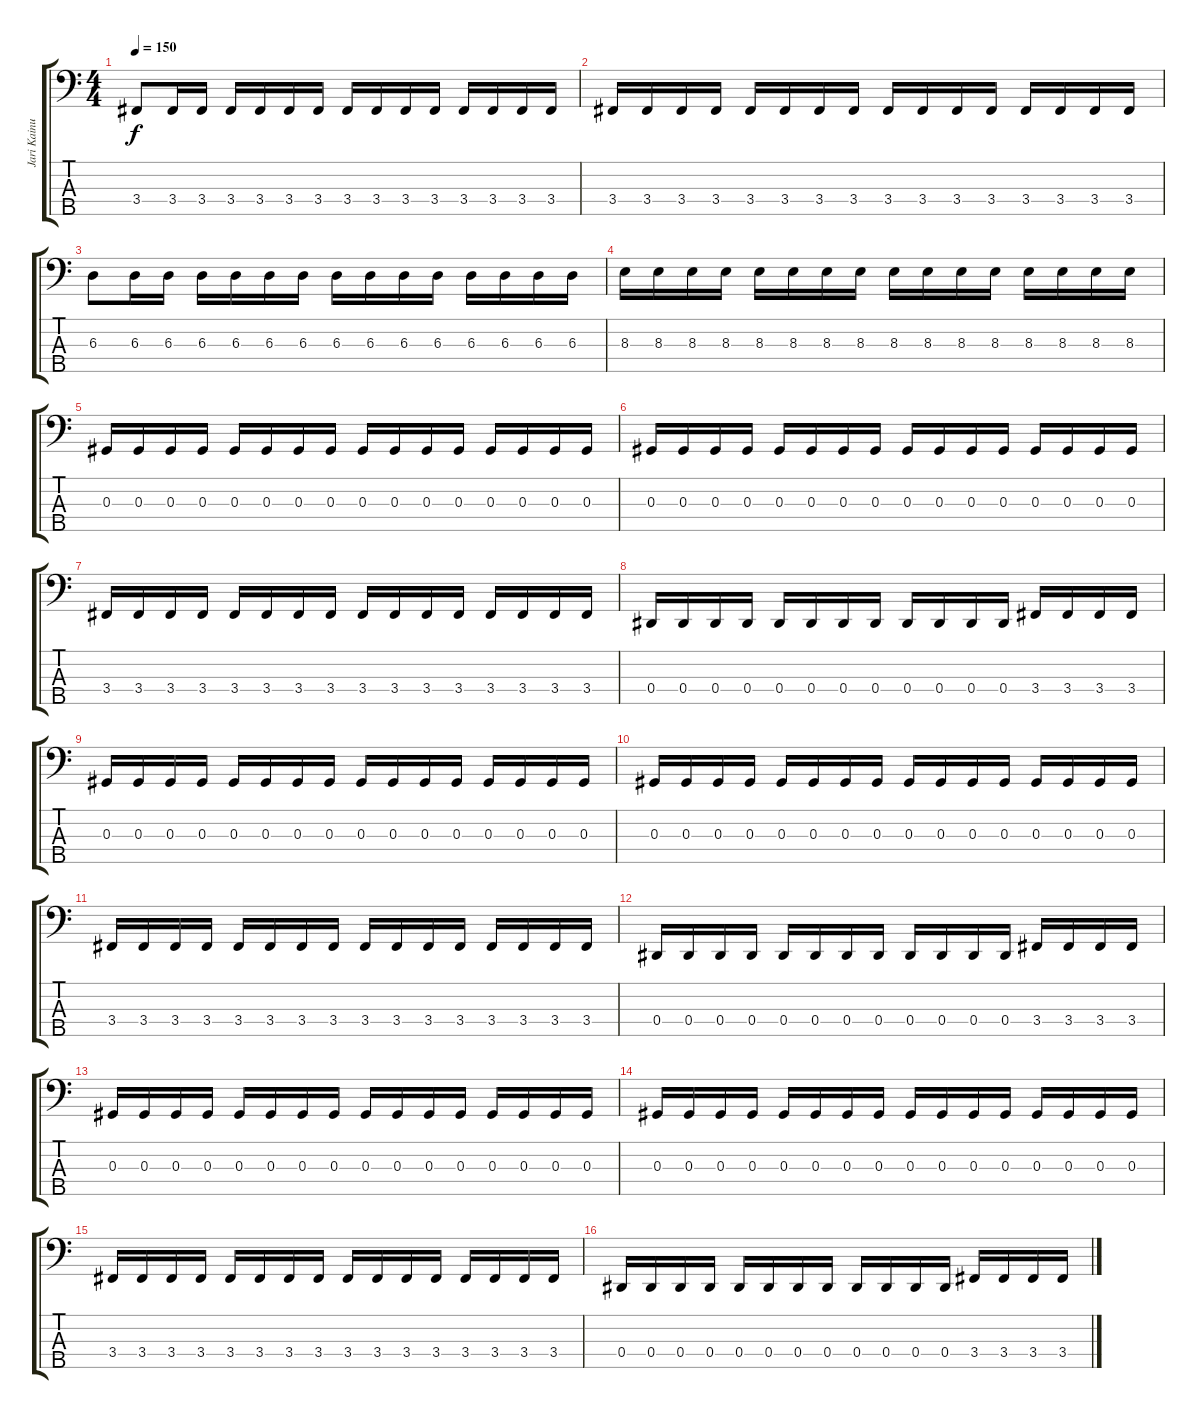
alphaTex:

\track ("Jari Kainulainen" "Jari Kainu") {instrument electricbassfinger}
\staff {score tabs}
\tuning (Gb2 Db2 Ab1 Eb1 Bb0) {hide}
\ts (4 4)
\tempo 150
\clef f4
\ks c
3.4.8{dy f} 3.4.16 3.4.16 3.4.16 3.4.16 3.4.16 3.4.16 3.4.16 3.4.16 3.4.16 3.4.16 3.4.16 3.4.16 3.4.16 3.4.16 |
3.4.16 3.4.16 3.4.16 3.4.16 3.4.16 3.4.16 3.4.16 3.4.16 3.4.16 3.4.16 3.4.16 3.4.16 3.4.16 3.4.16 3.4.16 3.4.16 |
6.3.8 6.3.16 6.3.16 6.3.16 6.3.16 6.3.16 6.3.16 6.3.16 6.3.16 6.3.16 6.3.16 6.3.16 6.3.16 6.3.16 6.3.16 |
8.3.16 8.3.16 8.3.16 8.3.16 8.3.16 8.3.16 8.3.16 8.3.16 8.3.16 8.3.16 8.3.16 8.3.16 8.3.16 8.3.16 8.3.16 8.3.16 |
0.3.16 0.3.16 0.3.16 0.3.16 0.3.16 0.3.16 0.3.16 0.3.16 0.3.16 0.3.16 0.3.16 0.3.16 0.3.16 0.3.16 0.3.16 0.3.16 |
0.3.16 0.3.16 0.3.16 0.3.16 0.3.16 0.3.16 0.3.16 0.3.16 0.3.16 0.3.16 0.3.16 0.3.16 0.3.16 0.3.16 0.3.16 0.3.16 |
3.4.16 3.4.16 3.4.16 3.4.16 3.4.16 3.4.16 3.4.16 3.4.16 3.4.16 3.4.16 3.4.16 3.4.16 3.4.16 3.4.16 3.4.16 3.4.16 |
0.4.16 0.4.16 0.4.16 0.4.16 0.4.16 0.4.16 0.4.16 0.4.16 0.4.16 0.4.16 0.4.16 0.4.16 3.4.16 3.4.16 3.4.16 3.4.16 |
0.3.16 0.3.16 0.3.16 0.3.16 0.3.16 0.3.16 0.3.16 0.3.16 0.3.16 0.3.16 0.3.16 0.3.16 0.3.16 0.3.16 0.3.16 0.3.16 |
0.3.16 0.3.16 0.3.16 0.3.16 0.3.16 0.3.16 0.3.16 0.3.16 0.3.16 0.3.16 0.3.16 0.3.16 0.3.16 0.3.16 0.3.16 0.3.16 |
3.4.16 3.4.16 3.4.16 3.4.16 3.4.16 3.4.16 3.4.16 3.4.16 3.4.16 3.4.16 3.4.16 3.4.16 3.4.16 3.4.16 3.4.16 3.4.16 |
0.4.16 0.4.16 0.4.16 0.4.16 0.4.16 0.4.16 0.4.16 0.4.16 0.4.16 0.4.16 0.4.16 0.4.16 3.4.16 3.4.16 3.4.16 3.4.16 |
0.3.16 0.3.16 0.3.16 0.3.16 0.3.16 0.3.16 0.3.16 0.3.16 0.3.16 0.3.16 0.3.16 0.3.16 0.3.16 0.3.16 0.3.16 0.3.16 |
0.3.16 0.3.16 0.3.16 0.3.16 0.3.16 0.3.16 0.3.16 0.3.16 0.3.16 0.3.16 0.3.16 0.3.16 0.3.16 0.3.16 0.3.16 0.3.16 |
3.4.16 3.4.16 3.4.16 3.4.16 3.4.16 3.4.16 3.4.16 3.4.16 3.4.16 3.4.16 3.4.16 3.4.16 3.4.16 3.4.16 3.4.16 3.4.16 |
0.4.16 0.4.16 0.4.16 0.4.16 0.4.16 0.4.16 0.4.16 0.4.16 0.4.16 0.4.16 0.4.16 0.4.16 3.4.16 3.4.16 3.4.16 3.4.16
